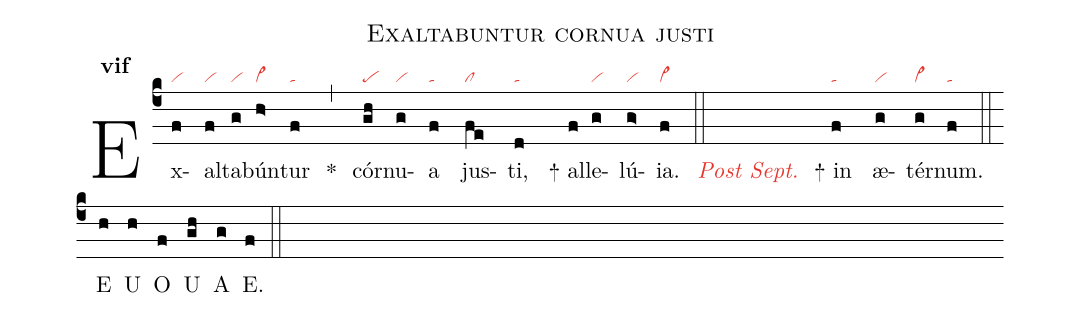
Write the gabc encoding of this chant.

name:Exaltabuntur cornua justi;
office-part:an;
mode:6f;
nabc-lines:1;
%%
initial-style: 1;
name: Exaltabuntur cornua justi;
mode: 6;
office-part: Antiphona;
annotation: Ant.;
annotation: ci;
nabc-lines: 1;
%%
(c4) Ex(f|vi)al(f|vi)ta(g|vi)bún(h>|vi>)tur(f|ta) <sp>*</sp>(,) cór(gh|pe)nu(g|vi)a(f|ta) jus(fe|cl)ti,(d|ta) <sp>+</sp> al(f)le(g|vi)lú(g>|vi){ia}.(f|vi>) (::) ~<i><c>Post Sept.</c></i>() <sp>+</sp> in(f|ta) æ(g|vi)tér(g|vi>)num.(f|ta) (::)
<eu> E(h) U(h) O(f) U(gh) A(g) E.(f) </eu> (::)
